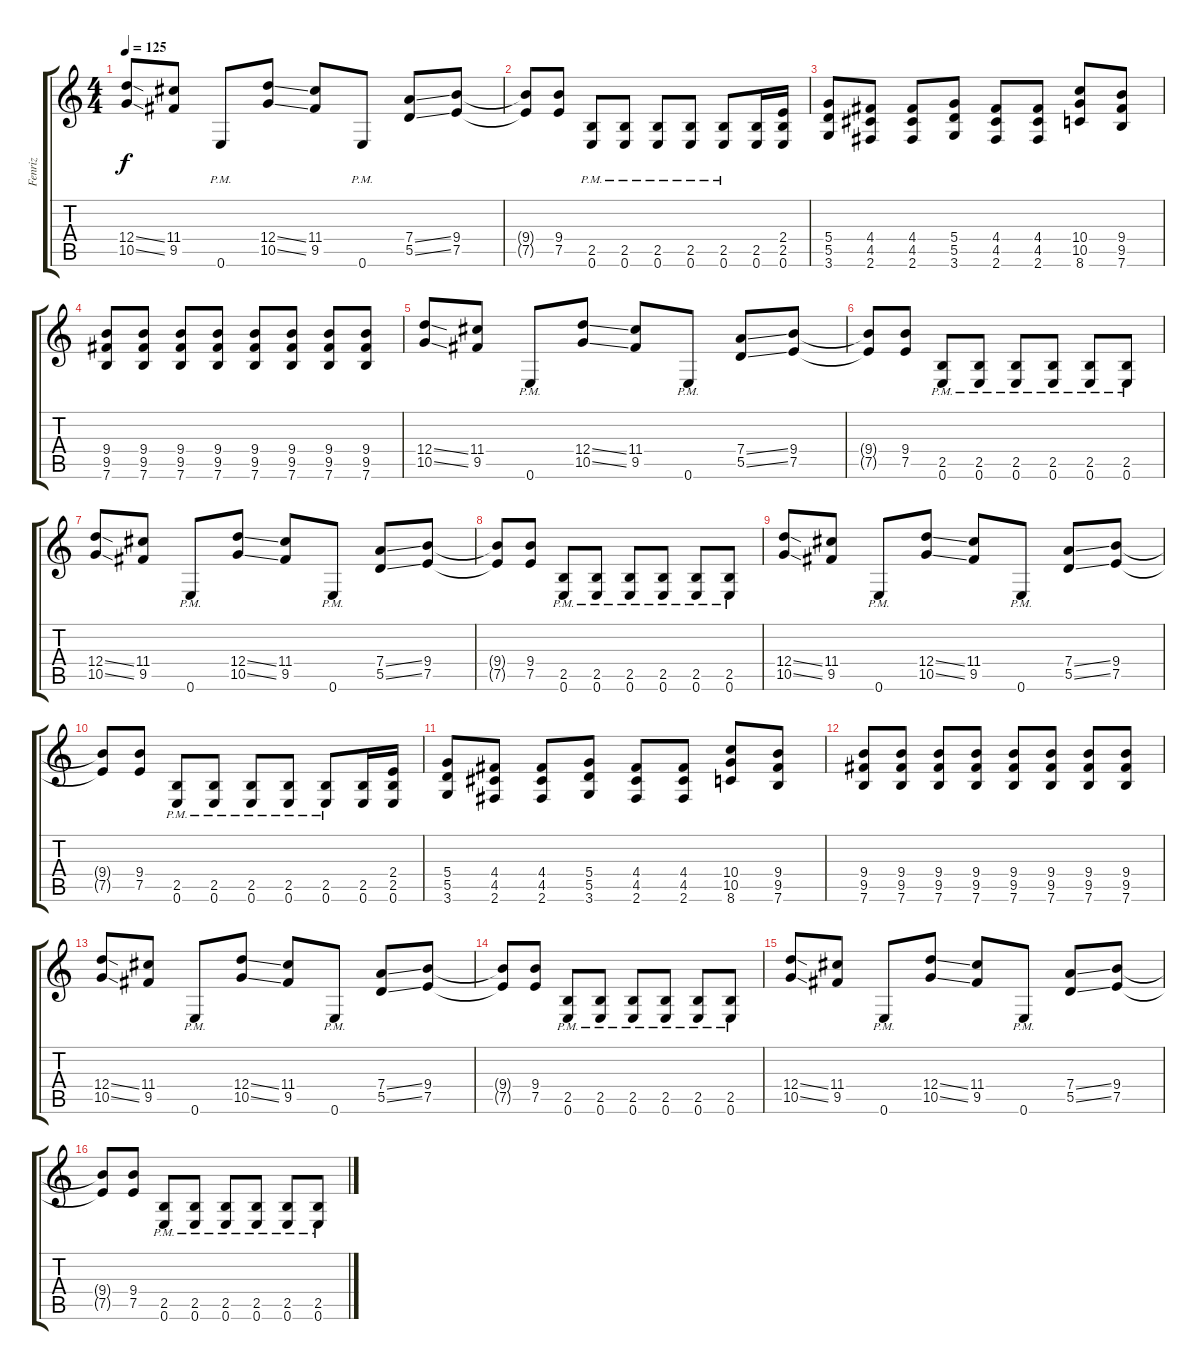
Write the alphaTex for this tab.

\track ("Fenriz" "Fenriz") {instrument overdrivenguitar}
\staff {score tabs}
\tuning (E4 B3 G3 D3 A2 E2) {hide}
\ts (4 4)
\tempo 125
\clef g2
\ks c
(12.4{ss} 10.5{ss}).8{dy f} (11.4 9.5).8 0.6{pm}.8 (12.4{ss} 10.5{ss}).8 (11.4 9.5).8 0.6{pm}.8 (7.4{ss} 5.5{ss}).8 (9.4 7.5).8 |
(9.4{t} 7.5{t}).8 (9.4 7.5).8 (2.5{pm} 0.6{pm}).8 (2.5{pm} 0.6{pm}).8 (2.5{pm} 0.6{pm}).8 (2.5{pm} 0.6{pm}).8 (2.5{pm} 0.6{pm}).8 (2.5 0.6).16 (2.4 2.5 0.6).16 |
(5.4 5.5 3.6).8 (4.4 4.5 2.6).8 (4.4 4.5 2.6).8 (5.4 5.5 3.6).8 (4.4 4.5 2.6).8 (4.4 4.5 2.6).8 (10.4 10.5 8.6).8 (9.4 9.5 7.6).8 |
(9.4 9.5 7.6).8 (9.4 9.5 7.6).8 (9.4 9.5 7.6).8 (9.4 9.5 7.6).8 (9.4 9.5 7.6).8 (9.4 9.5 7.6).8 (9.4 9.5 7.6).8 (9.4 9.5 7.6).8 |
(12.4{ss} 10.5{ss}).8 (11.4 9.5).8 0.6{pm}.8 (12.4{ss} 10.5{ss}).8 (11.4 9.5).8 0.6{pm}.8 (7.4{ss} 5.5{ss}).8 (9.4 7.5).8 |
(9.4{t} 7.5{t}).8 (9.4 7.5).8 (2.5{pm} 0.6{pm}).8 (2.5{pm} 0.6{pm}).8 (2.5{pm} 0.6{pm}).8 (2.5{pm} 0.6{pm}).8 (2.5{pm} 0.6{pm}).8 (2.5{pm} 0.6{pm}).8 |
(12.4{ss} 10.5{ss}).8 (11.4 9.5).8 0.6{pm}.8 (12.4{ss} 10.5{ss}).8 (11.4 9.5).8 0.6{pm}.8 (7.4{ss} 5.5{ss}).8 (9.4 7.5).8 |
(9.4{t} 7.5{t}).8 (9.4 7.5).8 (2.5{pm} 0.6{pm}).8 (2.5{pm} 0.6{pm}).8 (2.5{pm} 0.6{pm}).8 (2.5{pm} 0.6{pm}).8 (2.5{pm} 0.6{pm}).8 (2.5{pm} 0.6{pm}).8 |
(12.4{ss} 10.5{ss}).8 (11.4 9.5).8 0.6{pm}.8 (12.4{ss} 10.5{ss}).8 (11.4 9.5).8 0.6{pm}.8 (7.4{ss} 5.5{ss}).8 (9.4 7.5).8 |
(9.4{t} 7.5{t}).8 (9.4 7.5).8 (2.5{pm} 0.6{pm}).8 (2.5{pm} 0.6{pm}).8 (2.5{pm} 0.6{pm}).8 (2.5{pm} 0.6{pm}).8 (2.5{pm} 0.6{pm}).8 (2.5 0.6).16 (2.4 2.5 0.6).16 |
(5.4 5.5 3.6).8 (4.4 4.5 2.6).8 (4.4 4.5 2.6).8 (5.4 5.5 3.6).8 (4.4 4.5 2.6).8 (4.4 4.5 2.6).8 (10.4 10.5 8.6).8 (9.4 9.5 7.6).8 |
(9.4 9.5 7.6).8 (9.4 9.5 7.6).8 (9.4 9.5 7.6).8 (9.4 9.5 7.6).8 (9.4 9.5 7.6).8 (9.4 9.5 7.6).8 (9.4 9.5 7.6).8 (9.4 9.5 7.6).8 |
(12.4{ss} 10.5{ss}).8 (11.4 9.5).8 0.6{pm}.8 (12.4{ss} 10.5{ss}).8 (11.4 9.5).8 0.6{pm}.8 (7.4{ss} 5.5{ss}).8 (9.4 7.5).8 |
(9.4{t} 7.5{t}).8 (9.4 7.5).8 (2.5{pm} 0.6{pm}).8 (2.5{pm} 0.6{pm}).8 (2.5{pm} 0.6{pm}).8 (2.5{pm} 0.6{pm}).8 (2.5{pm} 0.6{pm}).8 (2.5{pm} 0.6{pm}).8 |
(12.4{ss} 10.5{ss}).8 (11.4 9.5).8 0.6{pm}.8 (12.4{ss} 10.5{ss}).8 (11.4 9.5).8 0.6{pm}.8 (7.4{ss} 5.5{ss}).8 (9.4 7.5).8 |
(9.4{t} 7.5{t}).8 (9.4 7.5).8 (2.5{pm} 0.6{pm}).8 (2.5{pm} 0.6{pm}).8 (2.5{pm} 0.6{pm}).8 (2.5{pm} 0.6{pm}).8 (2.5{pm} 0.6{pm}).8 (2.5{pm} 0.6{pm}).8
